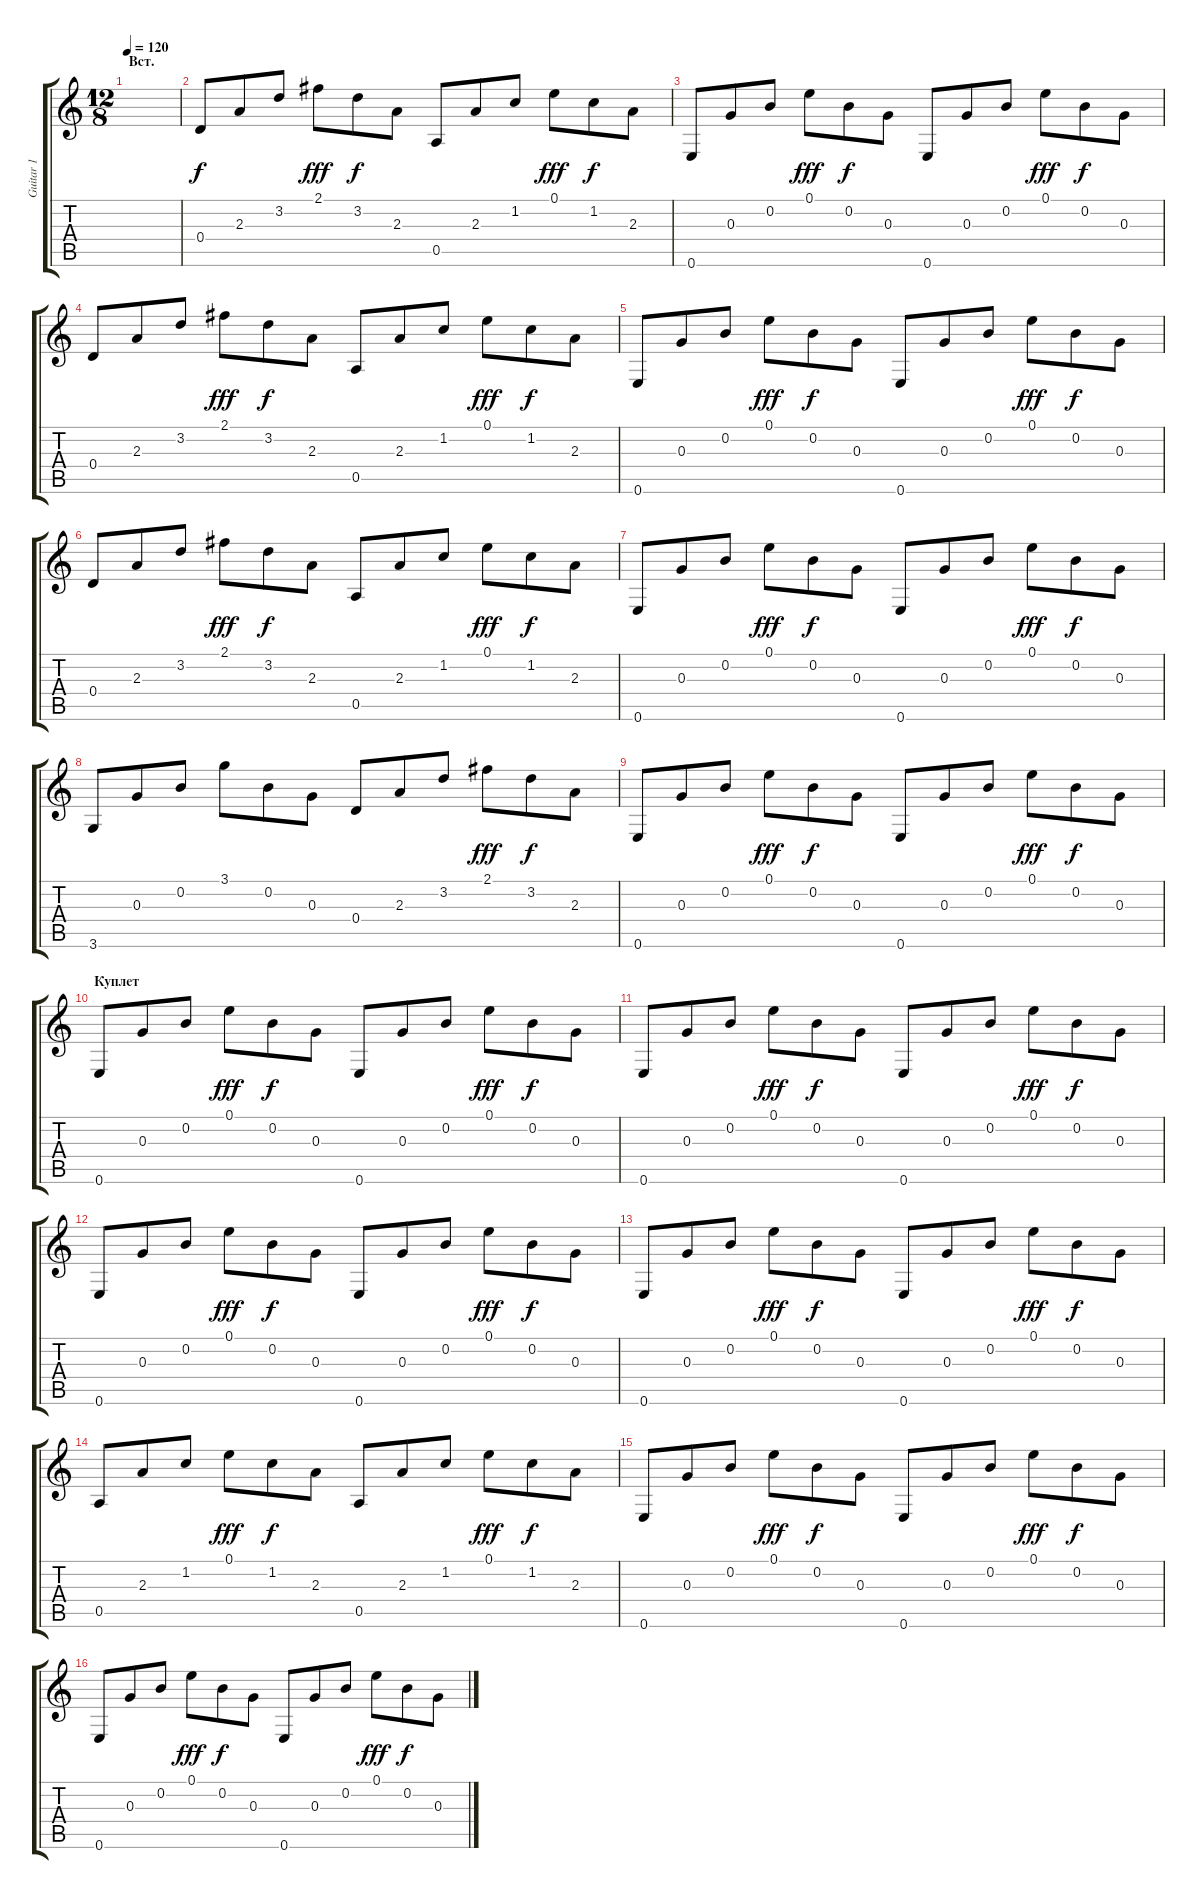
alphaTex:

\track ("Guitar 1" "Guitar 1") {instrument distortionguitar}
\staff {score tabs}
\tuning (E4 B3 G3 D3 A2 E2) {hide}
\ts (12 8)
\section ("" "Вст.")
\tempo 120
\clef g2
\ks c
|
0.4.8{instrument acousticguitarsteel} 2.3.8 3.2.8 2.1.8{dy fff} 3.2.8{dy f} 2.3.8 0.5.8 2.3.8 1.2.8 0.1.8{dy fff} 1.2.8{dy f} 2.3.8 |
0.6.8 0.3.8 0.2.8 0.1.8{dy fff} 0.2.8{dy f} 0.3.8 0.6.8 0.3.8 0.2.8 0.1.8{dy fff} 0.2.8{dy f} 0.3.8 |
0.4.8 2.3.8 3.2.8 2.1.8{dy fff} 3.2.8{dy f} 2.3.8 0.5.8 2.3.8 1.2.8 0.1.8{dy fff} 1.2.8{dy f} 2.3.8 |
0.6.8 0.3.8 0.2.8 0.1.8{dy fff} 0.2.8{dy f} 0.3.8 0.6.8 0.3.8 0.2.8 0.1.8{dy fff} 0.2.8{dy f} 0.3.8 |
0.4.8 2.3.8 3.2.8 2.1.8{dy fff} 3.2.8{dy f} 2.3.8 0.5.8 2.3.8 1.2.8 0.1.8{dy fff} 1.2.8{dy f} 2.3.8 |
0.6.8 0.3.8 0.2.8 0.1.8{dy fff} 0.2.8{dy f} 0.3.8 0.6.8 0.3.8 0.2.8 0.1.8{dy fff} 0.2.8{dy f} 0.3.8 |
3.6.8 0.3.8 0.2.8 3.1.8 0.2.8 0.3.8 0.4.8 2.3.8 3.2.8 2.1.8{dy fff} 3.2.8{dy f} 2.3.8 |
0.6.8 0.3.8 0.2.8 0.1.8{dy fff} 0.2.8{dy f} 0.3.8 0.6.8 0.3.8 0.2.8 0.1.8{dy fff} 0.2.8{dy f} 0.3.8 |
\section ("" "Куплет")
0.6.8 0.3.8 0.2.8 0.1.8{dy fff} 0.2.8{dy f} 0.3.8 0.6.8 0.3.8 0.2.8 0.1.8{dy fff} 0.2.8{dy f} 0.3.8 |
0.6.8 0.3.8 0.2.8 0.1.8{dy fff} 0.2.8{dy f} 0.3.8 0.6.8 0.3.8 0.2.8 0.1.8{dy fff} 0.2.8{dy f} 0.3.8 |
0.6.8 0.3.8 0.2.8 0.1.8{dy fff} 0.2.8{dy f} 0.3.8 0.6.8 0.3.8 0.2.8 0.1.8{dy fff} 0.2.8{dy f} 0.3.8 |
0.6.8 0.3.8 0.2.8 0.1.8{dy fff} 0.2.8{dy f} 0.3.8 0.6.8 0.3.8 0.2.8 0.1.8{dy fff} 0.2.8{dy f} 0.3.8 |
0.5.8 2.3.8 1.2.8 0.1.8{dy fff} 1.2.8{dy f} 2.3.8 0.5.8 2.3.8 1.2.8 0.1.8{dy fff} 1.2.8{dy f} 2.3.8 |
0.6.8 0.3.8 0.2.8 0.1.8{dy fff} 0.2.8{dy f} 0.3.8 0.6.8 0.3.8 0.2.8 0.1.8{dy fff} 0.2.8{dy f} 0.3.8 |
0.6.8 0.3.8 0.2.8 0.1.8{dy fff} 0.2.8{dy f} 0.3.8 0.6.8 0.3.8 0.2.8 0.1.8{dy fff} 0.2.8{dy f} 0.3.8
